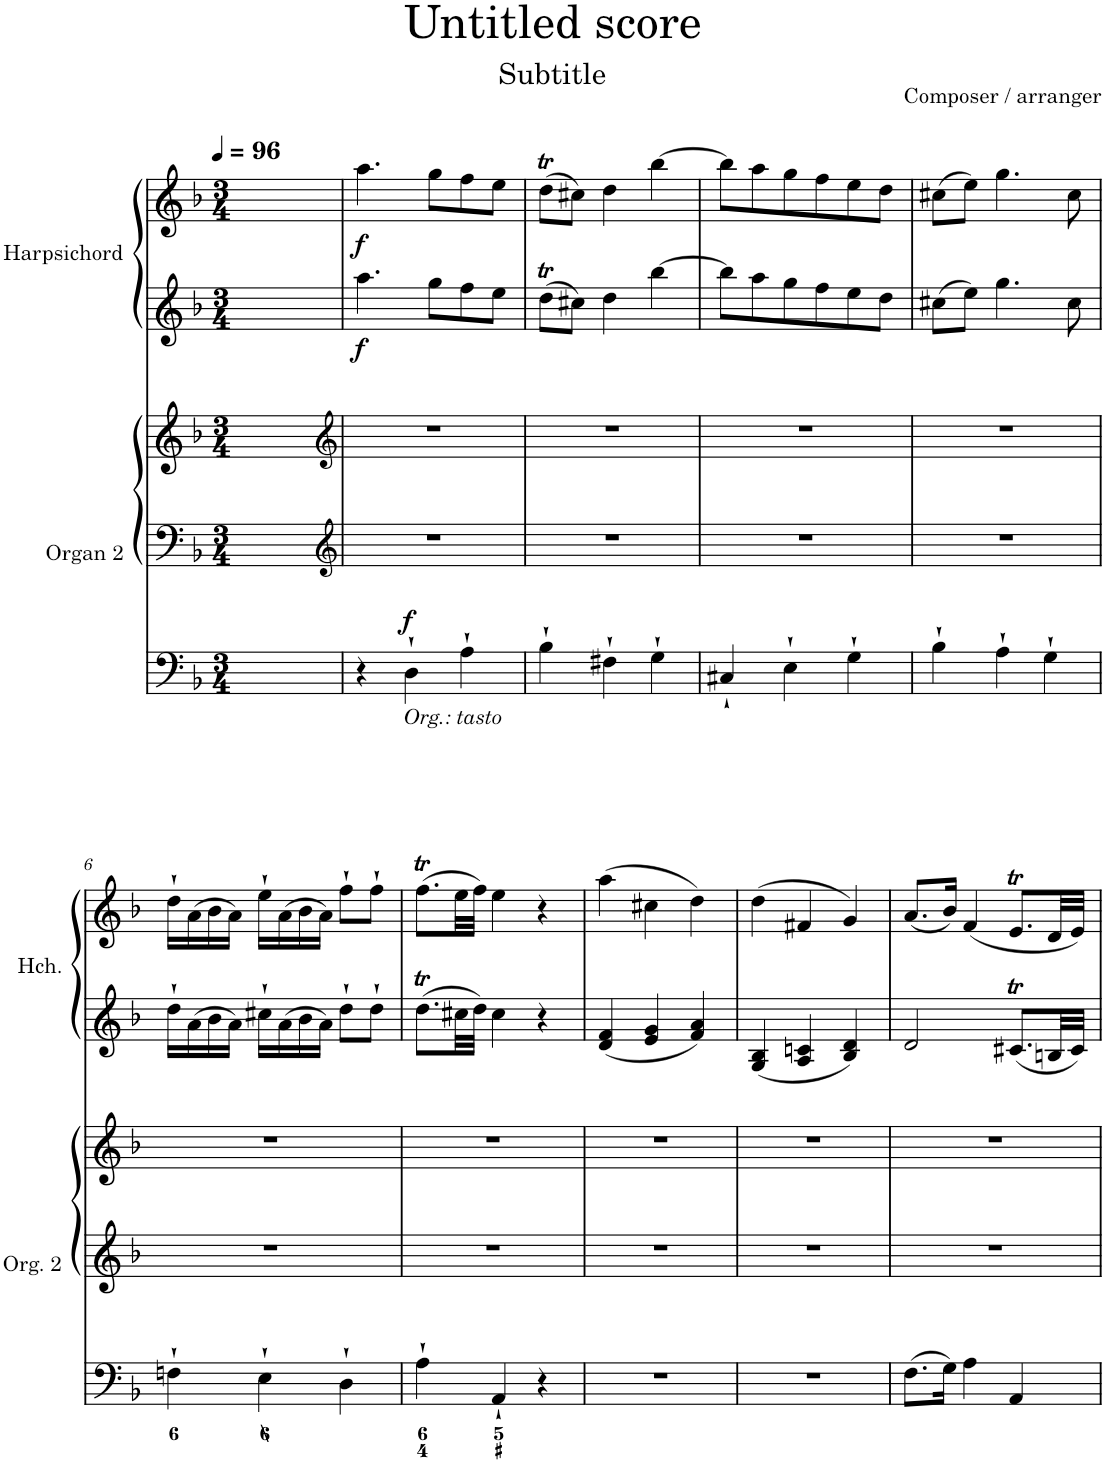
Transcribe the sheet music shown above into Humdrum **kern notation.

**kern	**kern	**kern	**dynam	**kern	**kern	**dynam
*part2	*part2	*part2	*part2	*part1	*part1	*part1
*staff5	*staff4	*staff3	*staff3/4/5	*staff2	*staff1	*staff1/2
*I"Organ 2	*	*	*	*I"Harpsichord	*	*
*I'Org. 2	*	*	*	*I'Hch.	*	*
*clefF4	*clefF4	*clefG2	*	*clefG2	*clefG2	*
*k[b-]	*k[b-]	*k[b-]	*	*k[b-]	*k[b-]	*
*M3/4	*M3/4	*M3/4	*	*M3/4	*M3/4	*
*MM96	*MM96	*MM96	*	*MM96	*MM96	*
=1	=1	=1	=1	=1	=1	=1
2.ryy	2.ryy	2.ryy	.	2.ryy	2.ryy	.
=2	=2	=2	=2	=2	=2	=2
*	*clefG2	*clefG2	*	*	*	*
!	!	!	!	!	!	!LO:DY:b=2
!	!	!	!	!	!	!LO:DY:n=1:b
4r	2.r	2.r	.	4.aa\	4.aa\	f f
!LO:TX:b:i:t=Org.&colon; tasto	!	!	!	!	!	!
!	!	!	!LO:DY:a=3	!	!	!
4D`\	.	.	f	.	.	.
.	.	.	.	8gg\L	8gg\L	.
4A`\	.	.	.	8ff\	8ff\	.
.	.	.	.	8ee\J	8ee\J	.
=3	=3	=3	=3	=3	=3	=3
4B-`\	2.r	2.r	.	8ddT\L	(8ddT\L	.
.	.	.	.	8cc#X\J	8cc#X\J)	.
4F#X`\	.	.	.	4dd\	4dd\	.
4G`\	.	.	.	[4bb-\	[4bb-\	.
=4	=4	=4	=4	=4	=4	=4
4C#X`/	2.r	2.r	.	8bb-\L]	8bb-\L]	.
.	.	.	.	8aa\	8aa\	.
4E`\	.	.	.	8gg\	8gg\	.
.	.	.	.	8ff\	8ff\	.
4G`\	.	.	.	8ee\	8ee\	.
.	.	.	.	8dd\J	8dd\J	.
=5	=5	=5	=5	=5	=5	=5
4B-`\	2.r	2.r	.	8cc#X\L	(8cc#X\L	.
.	.	.	.	8ee\J	8ee\J)	.
4A`\	.	.	.	4.gg\	4.gg\	.
4G`\	.	.	.	.	.	.
.	.	.	.	8cc#\	8cc#\	.
!!LO:LB:g=z
=6	=6	=6	=6	=6	=6	=6
4Fn`\	2.r	2.r	.	16dd`\LL	16dd`\LL	.
.	.	.	.	16a\	(16a\	.
.	.	.	.	16b-\	16b-\	.
.	.	.	.	16a\JJ	16a\JJ)	.
4E`\	.	.	.	16cc#X`\LL	16ee`\LL	.
.	.	.	.	16a\	(16a\	.
.	.	.	.	16b-\	16b-\	.
.	.	.	.	16a\JJ	16a\JJ)	.
4D`\	.	.	.	8dd`\L	8ff`\L	.
.	.	.	.	8dd`\J	8ff`\J	.
=7	=7	=7	=7	=7	=7	=7
4A`\	2.r	2.r	.	8.ddT\L	(8.ffT\L	.
.	.	.	.	32cc#X\LL	32ee\LL	.
.	.	.	.	32dd\JJJ	32ff\JJJ)	.
4AA`/	.	.	.	4cc#\	4ee\	.
4r	.	.	.	4r	4r	.
=8	=8	=8	=8	=8	=8	=8
2.r	2.r	2.r	.	4d/ 4f/	(4aa\	.
.	.	.	.	4e/ 4g/	4cc#X\	.
.	.	.	.	4f/ 4a/	4dd\)	.
=9	=9	=9	=9	=9	=9	=9
2.r	2.r	2.r	.	4G/ 4B-/	(4dd\	.
.	.	.	.	4A/ 4cn/	4f#X/	.
.	.	.	.	4B-/ 4d/	4g/)	.
=10	=10	=10	=10	=10	=10	=10
8.F\L	2.r	2.r	.	2d/	(8.a/L	.
16G\Jk	.	.	.	.	16b-/Jk)	.
4A\	.	.	.	.	(4f/	.
4AA/	.	.	.	8.c#Xt/L	8.et/L	.
.	.	.	.	32Bn/LL	32d/LL	.
.	.	.	.	32c#/JJJ	32e/JJJ)	.
=	=	=	=	=	=	=
*-	*-	*-	*-	*-	*-	*-
